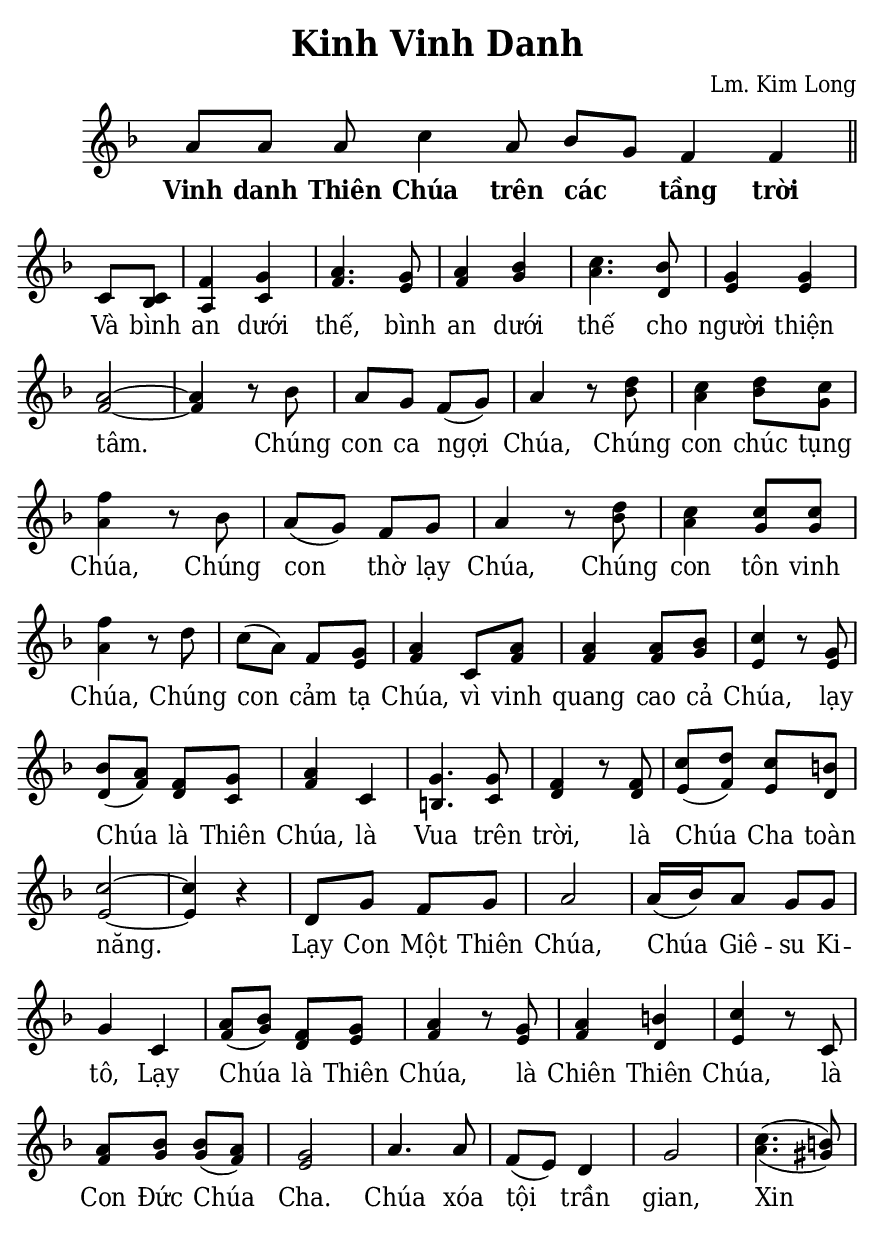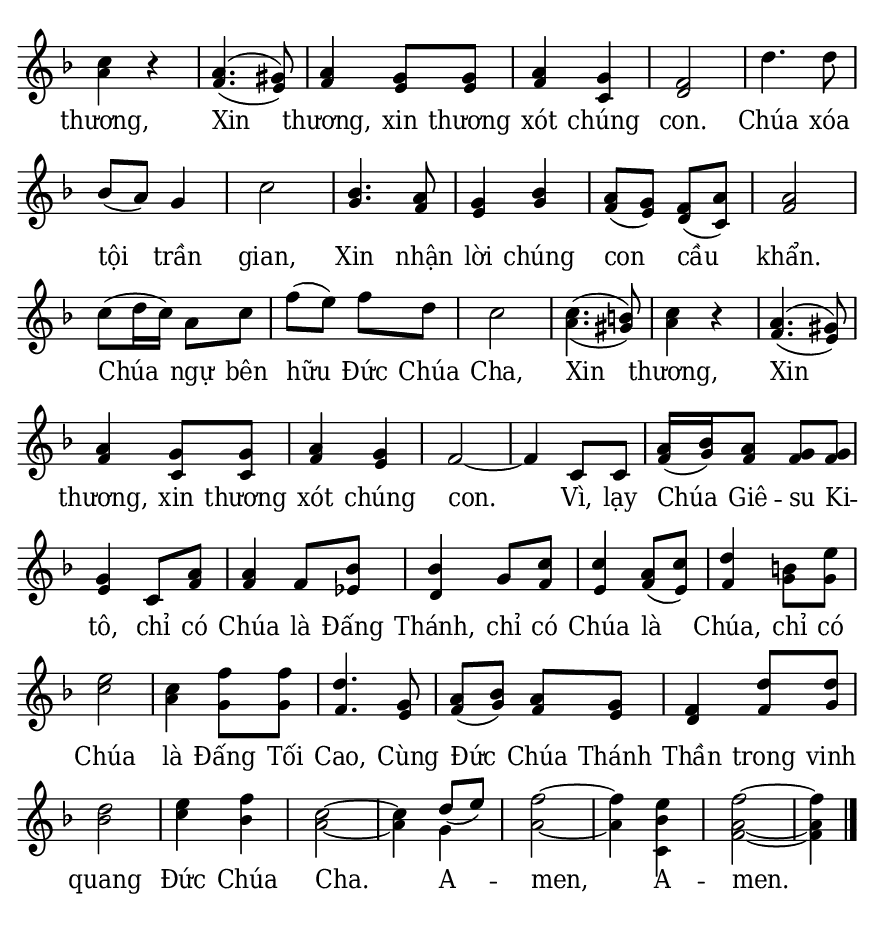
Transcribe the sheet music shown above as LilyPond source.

% Cài đặt chung\
\version "2.22.1"
\include "english.ly"

\header {
  title = "Kinh Vinh Danh"
  composer = "Lm. Kim Long"
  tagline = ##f
}

% Nhạc phiên khúc
nhacPhienKhucSop = \relative c'' {
  \override Score.BarLine.break-visibility = ##(#f #f #f)
  a8 a a c4 
  a8 bf \hide (g) f4 f \bar "||" \break
  \override Score.BarLine.break-visibility = ##(#t #t #t)
  
  \partial 4 c8 c |
  f4 g |
  a4. g8 |
  a4 bf |
  c4. bf8 |
  g4 g |
  a2 ~ |
  a4 r8 bf |
  a g f (g) |
  a4 r8 d |
  c4 d8 c |
  f4 r8 bf, |
  a (g) f g |
  a4 r8 d |
  c4 c8 c |
  f4 r8 d |
  c (a) f g |
  a4 c,8 a' |
  a4 a8 bf |
  c4 r8 g |
  bf (a) f g |
  a4 c, |
  g'4. g8 |
  f4 r8 f |
  c' (d) c b! |
  c2 ~ |
  c4 r |
  d,8 g f g |
  a2 |
  a16 (bf) a8 g g |
  g4 c, |
  a'8 (bf) f g |
  a4 r8 g |
  a4 b! |
  c r8 c, |
  a' bf bf (a) |
  g2 |
  a4. a8 |
  f (e) d4 |
  g2 |
  c4. ^(b!8) |
  c4 r |
  a4. ^(gs8) |
  a4 g8 g |
  a4 g |
  f2 |
  d'4. d8 |
  bf (a) g4 |
  c2 |
  bf4. a8 |
  g4 bf |
  a8 (g) f (a) |
  a2 |
  c8 (d16 c) a8 c |
  f (e) f d |
  c2 |
  c4. ^(b!8) |
  c4 r |
  a4. ^(gs8) |
  a4 g8 g |
  a4 g |
  f2 ~ |
  f4 c8 c |
  a'16 (bf) a8 g g |
  g4 c,8 a' |
  a4 f8 bf |
  bf4 g8 c |
  c4 a8 (c) |
  d4 b!8 e |
  e2 |
  c4 f8 f |
  d4. g,8 |
  a (bf) a g |
  f4 d'8 d |
  d2 |
  e4 f |
  c2 ~ |
  c4 d8 _(e) |
  f2 ~ |
  f4 \stemDown e |
  f2 ~ |
  f4 \bar "|."
}

nhacPhienKhucAlto = \relative c' {
  r8*12
  
  c8 bf |
  a4 c |
  f4. e8 |
  f4 g |
  a4. d,8 |
  e4 e |
  f2 ~ |
  f4 r8 bf |
  a g f (g) |
  a4 r8 bf |
  a4 bf8 g |
  a4 r8 bf |
  a (g) f g |
  a4 r8 bf |
  a4 g8 g |
  a4 r8 d |
  c (a) f e |
  f4 c8 f |
  f4 f8 g |
  e4 r8 e |
  d (f) d c |
  f4 c |
  b!4. c8 |
  d4 r8 d |
  e (f) e d |
  e2 ~ |
  e4 r |
  d8 g f g |
  a2 |
  a16 (bf) a8 g g |
  g4 c, |
  f8 (g) d e |
  f4 r8 e |
  f4 d |
  e r8 c |
  f g g (f) |
  e2 |
  a4. a8 |
  f (e) d4 |
  g2 |
  a4. _(gs8) |
  a4 r |
  f4. _(e8) |
  f4 e8 e |
  f4 c |
  d2 |
  d'4. d8 |
  bf (a) g4 |
  c2 |
  g4. f8 |
  e4 g |
  f8 (e) d (c) |
  f2 |
  c'8 (d16 c) a8 c |
  f (e) f d |
  c2 |
  a4. _(gs8) |
  a4 r |
  f4. _(e8) |
  f4 c8 c |
  f4 e |
  f2 ~ |
  f4 c8 c |
  f16 (g) f8 f f |
  e4 c8 f |
  f4 f8 ef |
  d4 g8 f |
  e4 f8 (e) |
  f4 g8 g |
  c2 |
  a4 g8 g |
  f4. e8 |
  f (g) f e |
  d4 f8 g |
  bf2 |
  c4 bf |
  a2 ~ |
  a4 g |
  a2 ~ |
  a4 <bf c,> |
  <a f>2 ~ |
  <a f>4
}

% Lời phiên khúc
loiPhienKhucSop = \lyrics {
  \override Lyrics.LyricText.font-series = #'bold
  Vinh danh Thiên Chúa trên các tầng trời
  \revert Lyrics.LyricText.font-series
  Và bình an dưới thế, bình an dưới thế cho người thiện tâm.
  Chúng con ca ngợi Chúa,
  Chúng con chúc tụng Chúa,
  Chúng con thờ lạy Chúa,
  Chúng con tôn vinh Chúa,
  Chúng con cảm tạ Chúa,
  vì vinh quang cao cả Chúa,
  lạy Chúa là Thiên Chúa,
  là Vua trên trời,
  là Chúa Cha toàn năng.
  Lạy Con Một Thiên Chúa, Chúa Giê -- su Ki -- tô,
  Lạy Chúa là Thiên Chúa,
  là Chiên Thiên Chúa, là Con Đức Chúa Cha.
  Chúa xóa tội trần gian,
  Xin thương,
  Xin thương, xin thương xót chúng con.
  Chúa xóa tội trần gian,
  Xin nhận lời chúng con cầu khẩn.
  Chúa ngự bên hữu Đức Chúa Cha,
  Xin thương,
  Xin thương, xin thương xót chúng con.
  Vì, lạy Chúa Giê -- su Ki -- tô, chỉ có Chúa là Đấng Thánh,
  chỉ có Chúa là Chúa, chỉ có Chúa là Đấng Tối Cao,
  Cùng Đức Chúa Thánh Thần trong vinh quang Đức Chúa Cha.
  A -- men, A -- men.
}

% Dàn trang
\paper {
  #(set-paper-size "a5")
  top-margin = 3\mm
  bottom-margin = 3\mm
  left-margin = 3\mm
  right-margin = 3\mm
  #(define fonts
	 (make-pango-font-tree "Deja Vu Serif Condensed"
	 		       "Deja Vu Serif Condensed"
			       "Deja Vu Serif Condensed"
			       (/ 20 20)))
  print-page-number = ##f
}

TongNhip = {
  \key f \major \time 2/4
  \set Timing.beamExceptions = #'()
  \set Timing.baseMoment = #(ly:make-moment 1/4)
}

% Đổi kích thước nốt cho bè phụ
notBePhu =
#(define-music-function (font-size music) (number? ly:music?)
   (for-some-music
     (lambda (m)
       (if (music-is-of-type? m 'rhythmic-event)
           (begin
             (set! (ly:music-property m 'tweaks)
                   (cons `(font-size . ,font-size)
                         (ly:music-property m 'tweaks)))
             #t)
           #f))
     music)
   music)

\score {
  \new ChoirStaff <<
    \new Staff \with {
        printPartCombineTexts = ##f
      }
      <<
      \new Voice \TongNhip \partCombine 
        \nhacPhienKhucSop
        \notBePhu -1 { \nhacPhienKhucAlto }
      \new NullVoice = beSop \nhacPhienKhucSop
      \new Lyrics \lyricsto beSop \loiPhienKhucSop
      >>
  >>
  \layout {
    %indent = #10
    \override Staff.TimeSignature.transparent = ##t
    \override Lyrics.LyricSpace.minimum-distance = #1
    \override LyricHyphen.minimum-distance = #2
    \override Score.BarNumber.break-visibility = ##(#f #f #f)
    \override Score.SpacingSpanner.uniform-stretching = ##t
  } 
}
